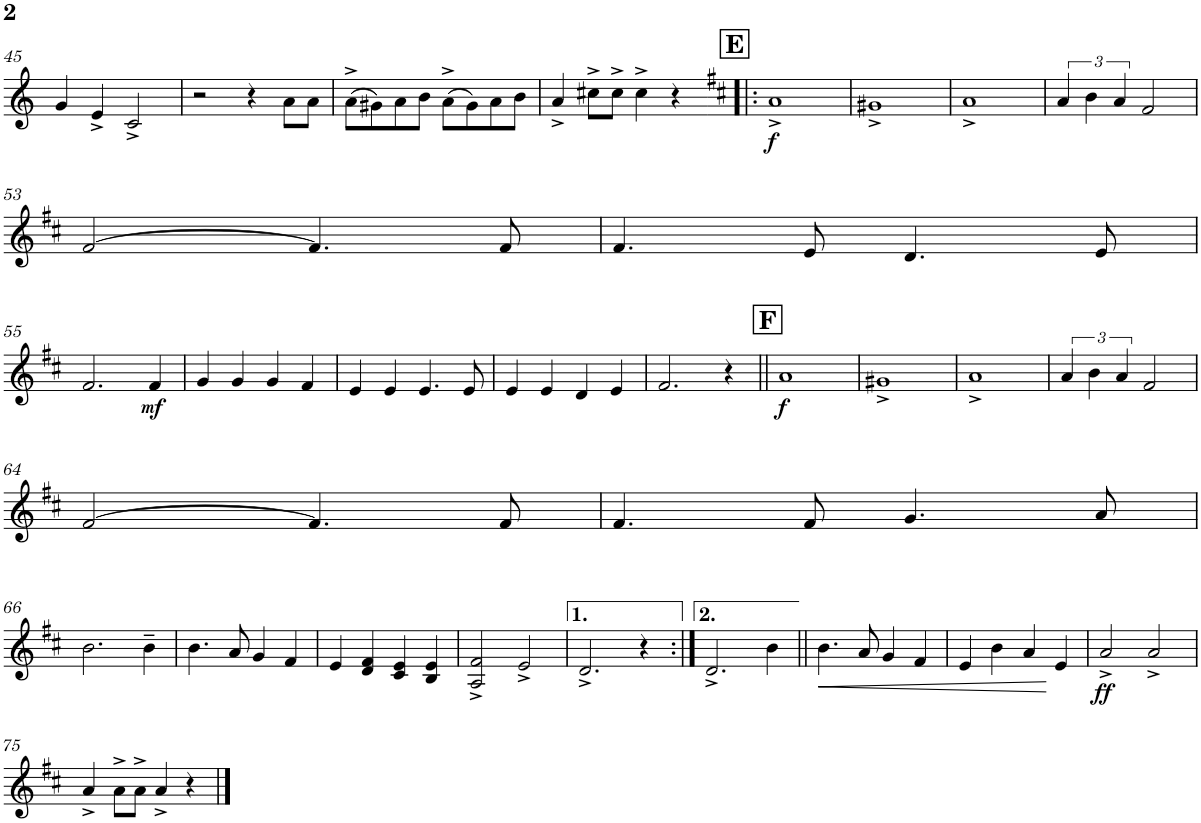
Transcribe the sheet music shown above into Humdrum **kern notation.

**kern	**dynam
*part1	*part1
*staff1	*staff1
*I"Voice	*
*I'V	*
!!LO:PB:g=z
*clefG2	*
*k[]	*
*M2/2	*
*met(c|)	*
=45	=45
4g/	.
4e^/	.
2c^/	.
=46	=46
2r	.
4r	.
8a\L	.
8a\J	.
=47	=47
(>8a^\L	.
8g#X\)	.
8a\	.
8b\J	.
(>8a^\L	.
8g#\)	.
8a\	.
8b\J	.
=48	=48
4a^/	.
8cc#X^\L	.
8cc#^\J	.
4cc#^\	.
4r	.
!!LO:REH:place=s1:a:B:cj:fs=14:t=E
=49!|:	=49!|:
*k[f#c#]	*
!	!LO:DY:b
1a^	f
=50	=50
1g#X^	.
=51	=51
1a^	.
=52	=52
6a/	.
6b\	.
6a/	.
2f#/	.
!!LO:LB:g=z
=53	=53
[>2f#/	.
4.f#/]	.
8f#/	.
=54	=54
4.f#/	.
8e/	.
4.d/	.
8e/	.
!!LO:LB:g=z
=55	=55
2.f#/	.
!	!LO:DY:b
4f#/	mf
=56	=56
4g/	.
4g/	.
4g/	.
4f#/	.
=57	=57
4e/	.
4e/	.
4.e/	.
8e/	.
=58	=58
4e/	.
4e/	.
4d/	.
4e/	.
=59	=59
2.f#/	.
4r	.
!!LO:REH:place=s1:a:B:cj:fs=14:t=F
=60||	=60||
!	!LO:DY:b
1a	f
=61	=61
1g#X^	.
=62	=62
1a^	.
=63	=63
6a/	.
6b\	.
6a/	.
2f#/	.
!!LO:LB:g=z
=64	=64
[>2f#/	.
4.f#/]	.
8f#/	.
=65	=65
4.f#/	.
8f#/	.
4.g/	.
8a/	.
!!LO:LB:g=z
=66	=66
2.b\	.
4b~\	.
=67	=67
4.b\	.
8a/	.
4g/	.
4f#/	.
=68	=68
4e/	.
4d/ 4f#/	.
4c#/ 4e/	.
4B/ 4e/	.
=69	=69
2A/^ 2f#/^	.
2e^/	.
=70	=70
2.d^/	.
4r	.
=71:|!	=71:|!
2.d^/	.
4b\	.
=72||	=72||
!	!LO:HP:b
4.b\	<
8a/	.
4g/	.
4f#/	.
=73	=73
4e/	.
4b\	.
4a/	.
4e/	[
=74	=74
!	!LO:DY:b
2a^/	ff
2a^/	.
!!LO:LB:g=z
=75	=75
4a^/	.
8a^\L	.
8a^\J	.
4a^/	.
4r	.
==	==
*-	*-
